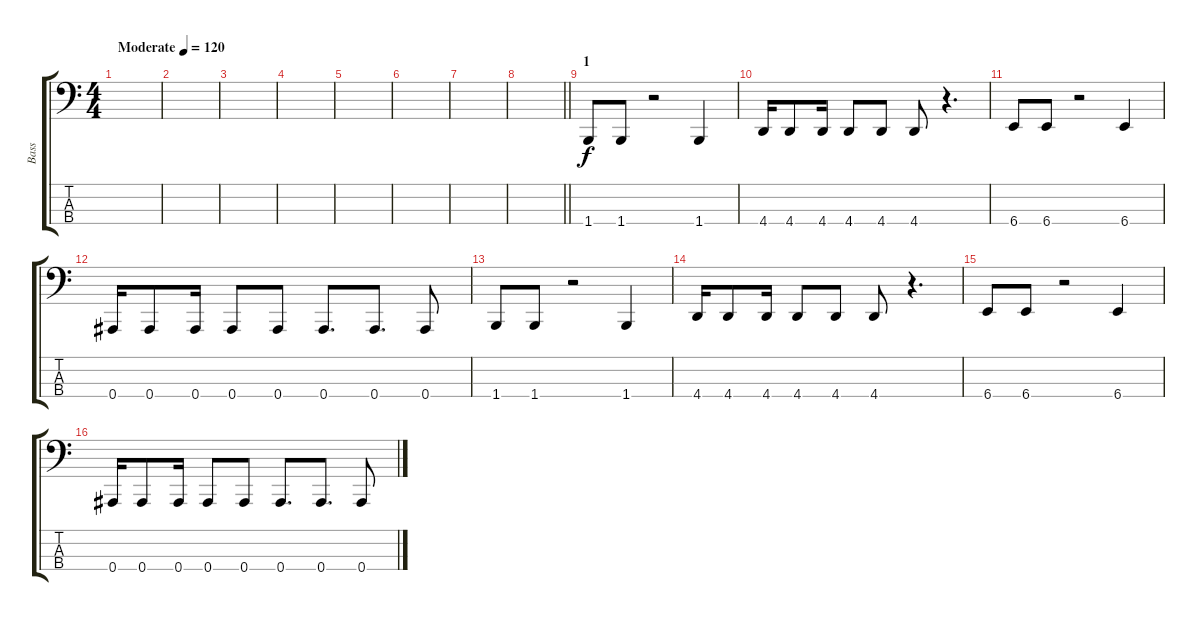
\track ("Bass" "Bass") {instrument electricbassfinger}
\staff {score tabs}
\tuning (Eb2 Bb1 F1 Bb0) {hide}
\ts (4 4)
\tempo (120 "Moderate")
\clef f4
\ks c
|
|
|
|
|
|
|
\barLineRight lightlight
|
\section ("" "1")
1.4.8 1.4.8 r.2 1.4.4 |
4.4.16 4.4.8 4.4.16 4.4.8 4.4.8 4.4.8 r.4{d} |
6.4.8 6.4.8 r.2 6.4.4 |
0.4.16 0.4.8 0.4.16 0.4.8 0.4.8 0.4.8{d} 0.4.8{d} 0.4.8 |
1.4.8 1.4.8 r.2 1.4.4 |
4.4.16 4.4.8 4.4.16 4.4.8 4.4.8 4.4.8 r.4{d} |
6.4.8 6.4.8 r.2 6.4.4 |
0.4.16 0.4.8 0.4.16 0.4.8 0.4.8 0.4.8{d} 0.4.8{d} 0.4.8
